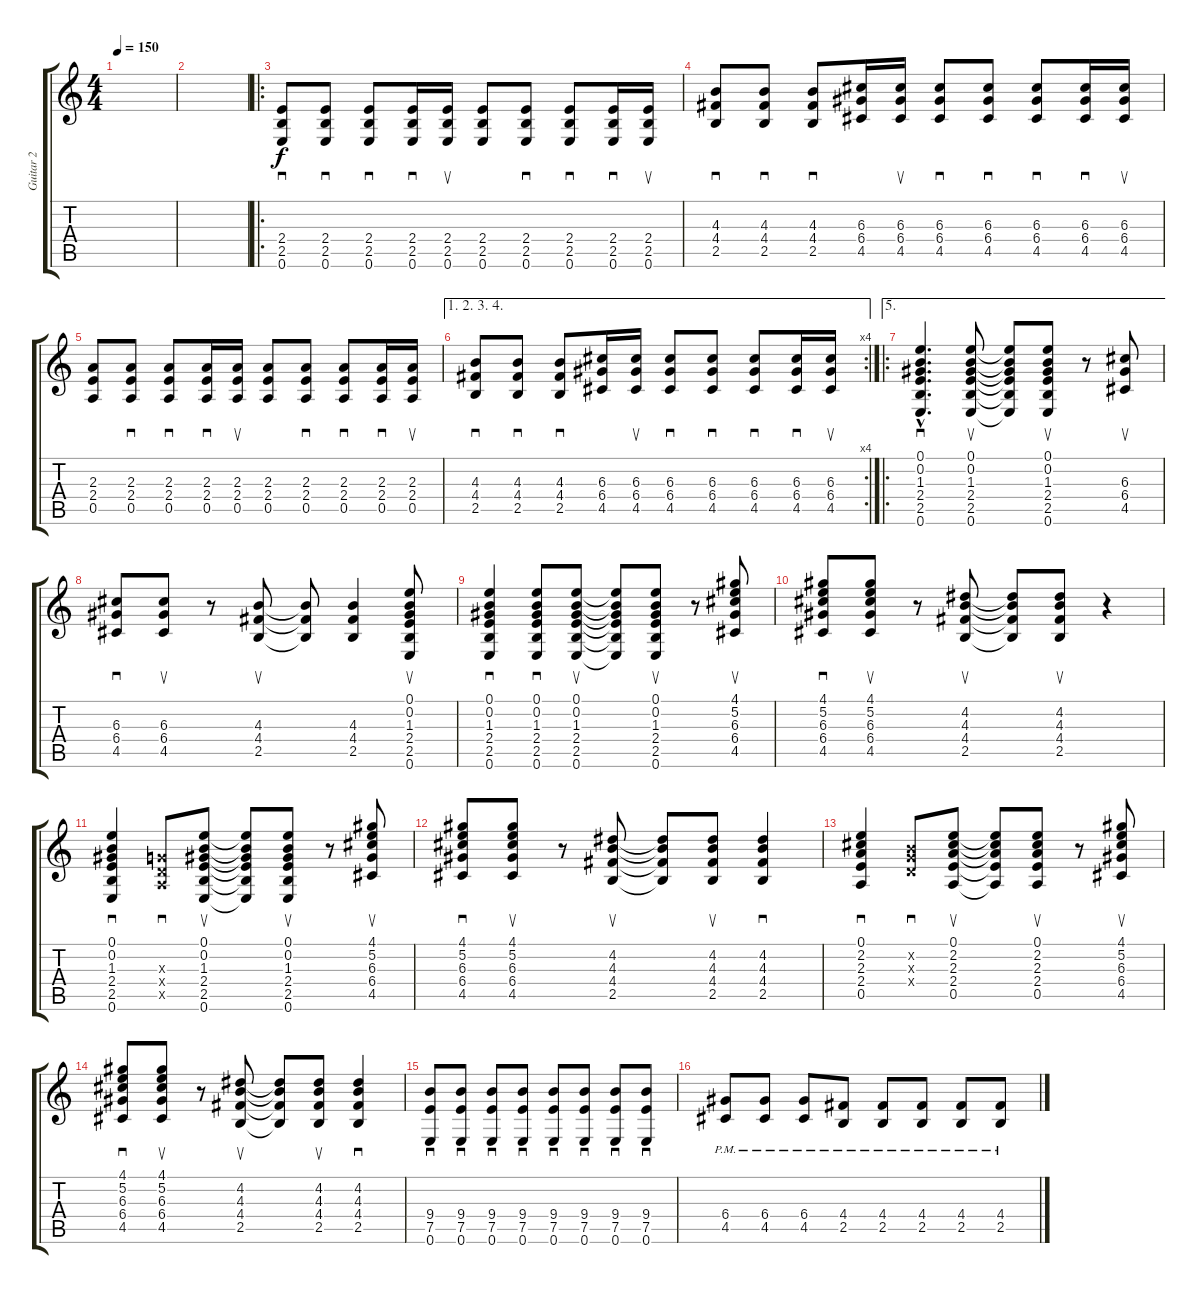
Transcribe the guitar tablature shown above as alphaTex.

\track ("Guitar 2" "Guitar 2") {instrument distortionguitar}
\staff {score tabs}
\tuning (E4 B3 G3 D3 A2 E2) {hide}
\ts (4 4)
\tempo 150
\clef g2
\ks c
|
|
\ro
(2.4 2.5 0.6).8{sd} (2.4 2.5 0.6).8{sd} (2.4 2.5 0.6).8{sd} (2.4 2.5 0.6).16{sd} (2.4 2.5 0.6).16{su} (2.4 2.5 0.6).8 (2.4 2.5 0.6).8{sd} (2.4 2.5 0.6).8{sd} (2.4 2.5 0.6).16{sd} (2.4 2.5 0.6).16{su} |
(4.3 4.4 2.5).8{sd} (4.3 4.4 2.5).8{sd} (4.3 4.4 2.5).8{sd} (6.3 6.4 4.5).16 (6.3 6.4 4.5).16{su} (6.3 6.4 4.5).8{sd} (6.3 6.4 4.5).8{sd} (6.3 6.4 4.5).8{sd} (6.3 6.4 4.5).16{sd} (6.3 6.4 4.5).16{su} |
(2.3 2.4 0.5).8 (2.3 2.4 0.5).8{sd} (2.3 2.4 0.5).8{sd} (2.3 2.4 0.5).16{sd} (2.3 2.4 0.5).16{su} (2.3 2.4 0.5).8 (2.3 2.4 0.5).8{sd} (2.3 2.4 0.5).8{sd} (2.3 2.4 0.5).16{sd} (2.3 2.4 0.5).16{su} |
\ae (1 2 3 4)
\rc 4
(4.3 4.4 2.5).8{sd} (4.3 4.4 2.5).8{sd} (4.3 4.4 2.5).8{sd} (6.3 6.4 4.5).16 (6.3 6.4 4.5).16{su} (6.3 6.4 4.5).8{sd} (6.3 6.4 4.5).8{sd} (6.3 6.4 4.5).8{sd} (6.3 6.4 4.5).16{sd} (6.3 6.4 4.5).16{su} |
\ae 5
\ro
(0.1{hac} 0.2{hac} 1.3{hac} 2.4{hac} 2.5{hac} 0.6{hac}).4{d sd volume 8 instrument electricguitarclean} (0.1 0.2 1.3 2.4 2.5 0.6).8{su} (0.1{t} 0.2{t} 1.3{t} 2.4{t} 2.5{t} 0.6{t}).8 (0.1 0.2 1.3 2.4 2.5 0.6).8{su} r.8 (6.3 6.4 4.5).8{su} |
(6.3 6.4 4.5).8{sd} (6.3 6.4 4.5).8{su} r.8 (4.3 4.4 2.5).8{su} (4.3{t} 4.4{t} 2.5{t}).8 (4.3 4.4 2.5).4 (0.1 0.2 1.3 2.4 2.5 0.6).8{su} |
(0.1 0.2 1.3 2.4 2.5 0.6).4{sd} (0.1 0.2 1.3 2.4 2.5 0.6).8{sd} (0.1 0.2 1.3 2.4 2.5 0.6).8{su} (0.1{t} 0.2{t} 1.3{t} 2.4{t} 2.5{t} 0.6{t}).8 (0.1 0.2 1.3 2.4 2.5 0.6).8{su} r.8 (4.1 5.2 6.3 6.4 4.5).8{su} |
(4.1 5.2 6.3 6.4 4.5).8{sd} (4.1 5.2 6.3 6.4 4.5).8{su} r.8 (4.2 4.3 4.4 2.5).8{su} (4.2{t} 4.3{t} 4.4{t} 2.5{t}).8 (4.2 4.3 4.4 2.5).8{su} r.4 |
(0.1 0.2 1.3 2.4 2.5 0.6).4{sd} (0.3{x} 0.4{x} 0.5{x}).8{sd} (0.1 0.2 1.3 2.4 2.5 0.6).8{su} (0.1{t} 0.2{t} 1.3{t} 2.4{t} 2.5{t} 0.6{t}).8 (0.1 0.2 1.3 2.4 2.5 0.6).8{su} r.8 (4.1 5.2 6.3 6.4 4.5).8{su} |
(4.1 5.2 6.3 6.4 4.5).8{sd} (4.1 5.2 6.3 6.4 4.5).8{su} r.8 (4.2 4.3 4.4 2.5).8{su} (4.2{t} 4.3{t} 4.4{t} 2.5{t}).8 (4.2 4.3 4.4 2.5).8{su} (4.2 4.3 4.4 2.5).4{sd} |
(0.1 2.2 2.3 2.4 0.5).4{sd} (0.2{x} 0.3{x} 0.4{x}).8{sd} (0.1 2.2 2.3 2.4 0.5).8{su} (0.1{t} 2.2{t} 2.3{t} 2.4{t} 0.5{t}).8 (0.1 2.2 2.3 2.4 0.5).8{su} r.8 (4.1 5.2 6.3 6.4 4.5).8{su} |
(4.1 5.2 6.3 6.4 4.5).8{sd} (4.1 5.2 6.3 6.4 4.5).8{su} r.8 (4.2 4.3 4.4 2.5).8{su} (4.2{t} 4.3{t} 4.4{t} 2.5{t}).8 (4.2 4.3 4.4 2.5).8{su} (4.2 4.3 4.4 2.5).4{sd} |
(9.4 7.5 0.6).8{sd volume 13 instrument distortionguitar} (9.4 7.5 0.6).8{sd} (9.4 7.5 0.6).8{sd} (9.4 7.5 0.6).8{sd} (9.4 7.5 0.6).8{sd} (9.4 7.5 0.6).8{sd} (9.4 7.5 0.6).8{sd} (9.4 7.5 0.6).8{sd} |
(6.4{pm} 4.5).8 (6.4{pm} 4.5).8 (6.4{pm} 4.5).8 (4.4{pm} 2.5).8 (4.4{pm} 2.5).8 (4.4{pm} 2.5).8 (4.4{pm} 2.5).8 (4.4{pm} 2.5).8
